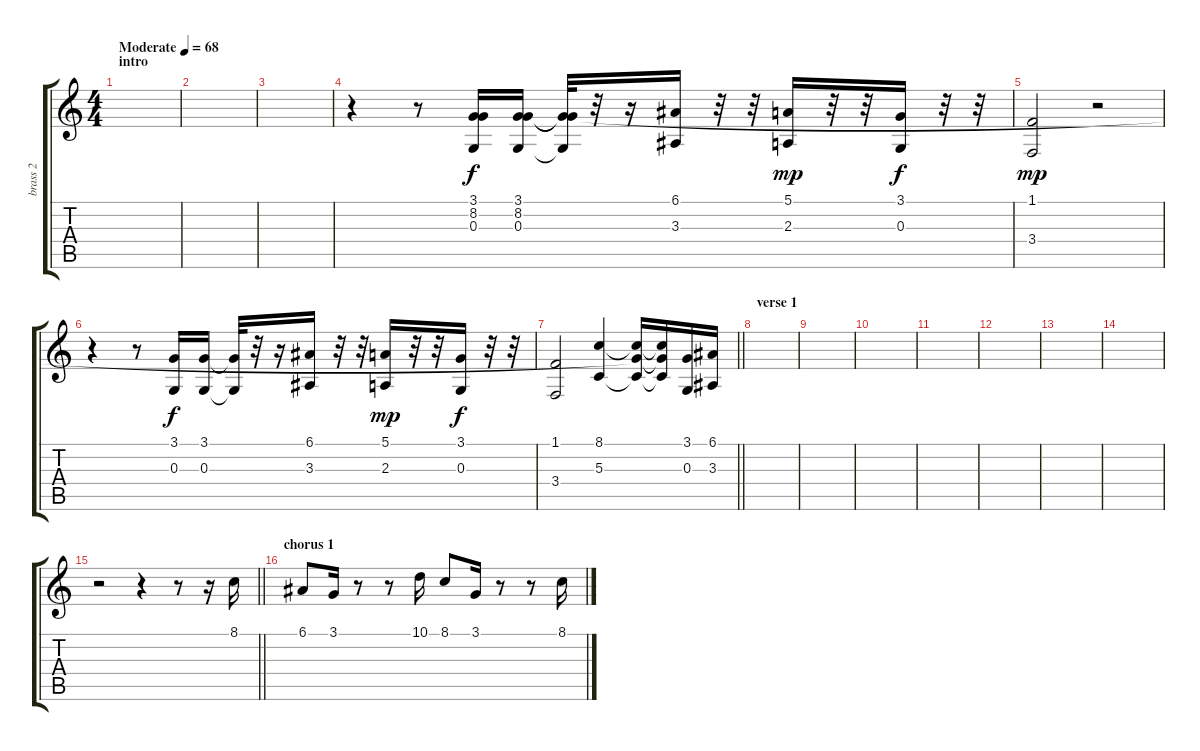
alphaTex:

\track ("brass 2" "brass 2") {instrument trombone}
\staff {score tabs}
\tuning (E4 B3 G3 D3 A2 E2) {hide}
\ts (4 4)
\section ("" "intro")
\tempo (68 "Moderate")
\clef g2
\ks c
|
|
|
r.4 r.8 (3.1 8.2 0.3).16 (3.1 8.2 0.3).16 (3.1{t} 8.2{t} 0.3{t}).32 r.32 r.16 (6.1 3.3).16 r.32 r.32 (5.1 2.3).16{dy mp} r.32 r.32 (3.1 0.3).16{dy f} r.32 r.32 |
(1.1 3.4).2{dy mp} r.2 |
r.4 r.8 (3.1 0.3).16{dy f} (3.1 0.3).16 (3.1{t} 0.3{t}).32 r.32 r.16 (6.1 3.3).16 r.32 r.32 (5.1 2.3).16{dy mp} r.32 r.32 (3.1 0.3).16{dy f} r.32 r.32 |
\barLineRight lightlight
(1.1 3.4).2 (8.1 5.3).4 (8.1{t} 8.2{t} 5.3{t}).16 (8.1{t} 8.2{t} 5.3{t}).16 (3.1 0.3).16 (6.1 3.3).16 |
\section ("" "verse 1")
|
|
|
|
|
|
|
\barLineRight lightlight
r.2 r.4 r.8 r.16 8.1.16 |
\section ("" "chorus 1")
6.1.8 3.1.16 r.8 r.8 10.1.16 8.1.8 3.1.16 r.8 r.8 8.1.16
